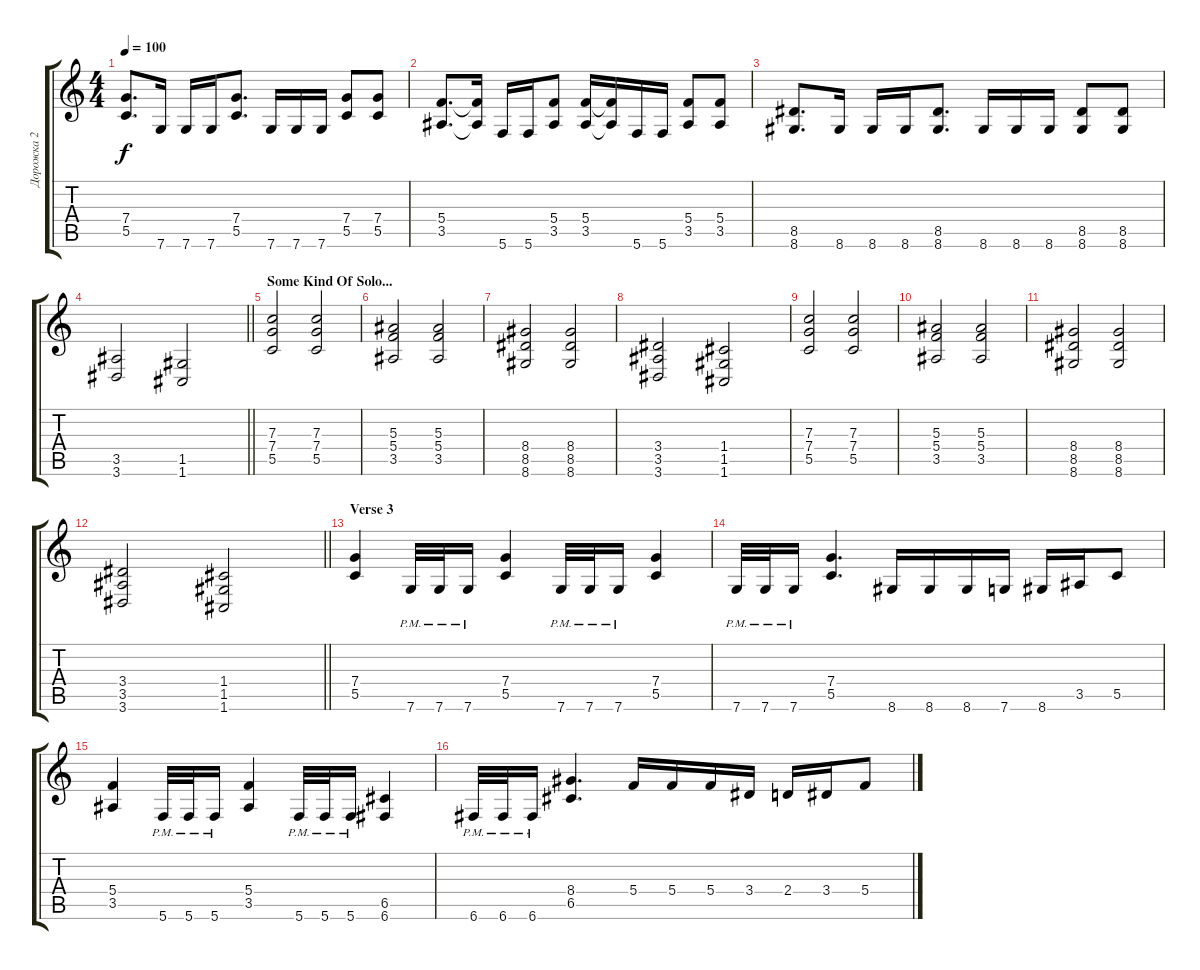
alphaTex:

\track ("Дорожка 2" "Дорожка 2") {instrument distortionguitar}
\staff {score tabs}
\tuning (D4 A3 F3 C3 G2 C2) {hide}
\ts (4 4)
\tempo 100
\clef g2
\ks c
(7.4 5.5).8{d dy f} 7.6.16 7.6.16 7.6.16 (7.4 5.5).8{d} 7.6.16 7.6.16 7.6.16 (7.4 5.5).8 (7.4 5.5).8 |
(5.4 3.5).8{d} (5.4{t} 3.5{t}).16 5.6.16 5.6.16 (5.4 3.5).8 (5.4 3.5).16 (5.4{t} 3.5{t}).16 5.6.16 5.6.16 (5.4 3.5).8 (5.4 3.5).8 |
(8.5 8.6).8{d} 8.6.16 8.6.16 8.6.16 (8.5 8.6).8{d} 8.6.16 8.6.16 8.6.16 (8.5 8.6).8 (8.5 8.6).8 |
\barLineRight lightlight
(3.5 3.6).2 (1.5 1.6).2 |
\section ("" "Some Kind Of Solo...")
(7.3 7.4 5.5).2 (7.3 7.4 5.5).2 |
(5.3 5.4 3.5).2 (5.3 5.4 3.5).2 |
(8.4 8.5 8.6).2 (8.4 8.5 8.6).2 |
(3.4 3.5 3.6).2 (1.4 1.5 1.6).2 |
(7.3 7.4 5.5).2 (7.3 7.4 5.5).2 |
(5.3 5.4 3.5).2 (5.3 5.4 3.5).2 |
(8.4 8.5 8.6).2 (8.4 8.5 8.6).2 |
\barLineRight lightlight
(3.4 3.5 3.6).2 (1.4 1.5 1.6).2 |
\section ("" "Verse 3")
(7.4 5.5).4 7.6{pm}.32 7.6{pm}.32 7.6{pm}.16 (7.4 5.5).4 7.6{pm}.32 7.6{pm}.32 7.6{pm}.16 (7.4 5.5).4 |
7.6{pm}.32 7.6{pm}.32 7.6{pm}.16 (7.4 5.5).4{d} 8.6.16 8.6.16 8.6.16 7.6.16 8.6.16 3.5.16 5.5.8 |
(5.4 3.5).4 5.6{pm}.32 5.6{pm}.32 5.6{pm}.16 (5.4 3.5).4 5.6{pm}.32 5.6{pm}.32 5.6{pm}.16 (6.5 6.6).4 |
6.6{pm}.32 6.6{pm}.32 6.6{pm}.16 (8.4 6.5).4{d} 5.4.16 5.4.16 5.4.16 3.4.16 2.4.16 3.4.16 5.4.8
